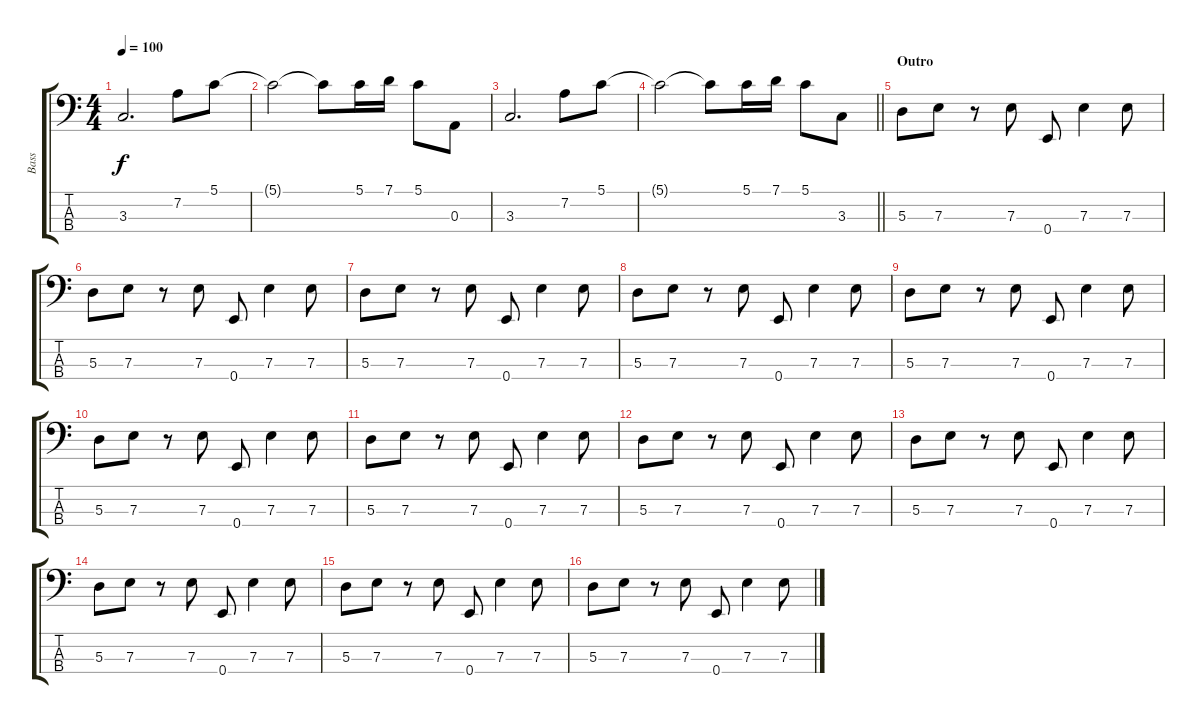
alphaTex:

\track ("Bass" "Bass") {instrument electricbassfinger}
\staff {score tabs}
\tuning (G2 D2 A1 E1) {hide}
\ts (4 4)
\section ("" "")
\tempo 100
\clef f4
\ks c
3.3.2{d dy f} 7.2.8 5.1.8 |
5.1{t}.2 5.1{t}.8 5.1.16 7.1.16 5.1.8 0.3.8 |
3.3.2{d} 7.2.8 5.1.8 |
\barLineRight lightlight
5.1{t}.2 5.1{t}.8 5.1.16 7.1.16 5.1.8 3.3.8 |
\section ("" "Outro")
5.3.8 7.3.8 r.8 7.3.8 0.4.8 7.3.4 7.3.8 |
5.3.8 7.3.8 r.8 7.3.8 0.4.8 7.3.4 7.3.8 |
5.3.8 7.3.8 r.8 7.3.8 0.4.8 7.3.4 7.3.8 |
5.3.8 7.3.8 r.8 7.3.8 0.4.8 7.3.4 7.3.8 |
5.3.8 7.3.8 r.8 7.3.8 0.4.8 7.3.4 7.3.8 |
5.3.8 7.3.8 r.8 7.3.8 0.4.8 7.3.4 7.3.8 |
5.3.8 7.3.8 r.8 7.3.8 0.4.8 7.3.4 7.3.8 |
5.3.8 7.3.8 r.8 7.3.8 0.4.8 7.3.4 7.3.8 |
5.3.8{volume 6} 7.3.8 r.8 7.3.8 0.4.8 7.3.4 7.3.8 |
5.3.8 7.3.8 r.8 7.3.8 0.4.8 7.3.4 7.3.8 |
5.3.8 7.3.8 r.8 7.3.8 0.4.8 7.3.4 7.3.8 |
5.3.8 7.3.8 r.8 7.3.8 0.4.8 7.3.4 7.3.8
